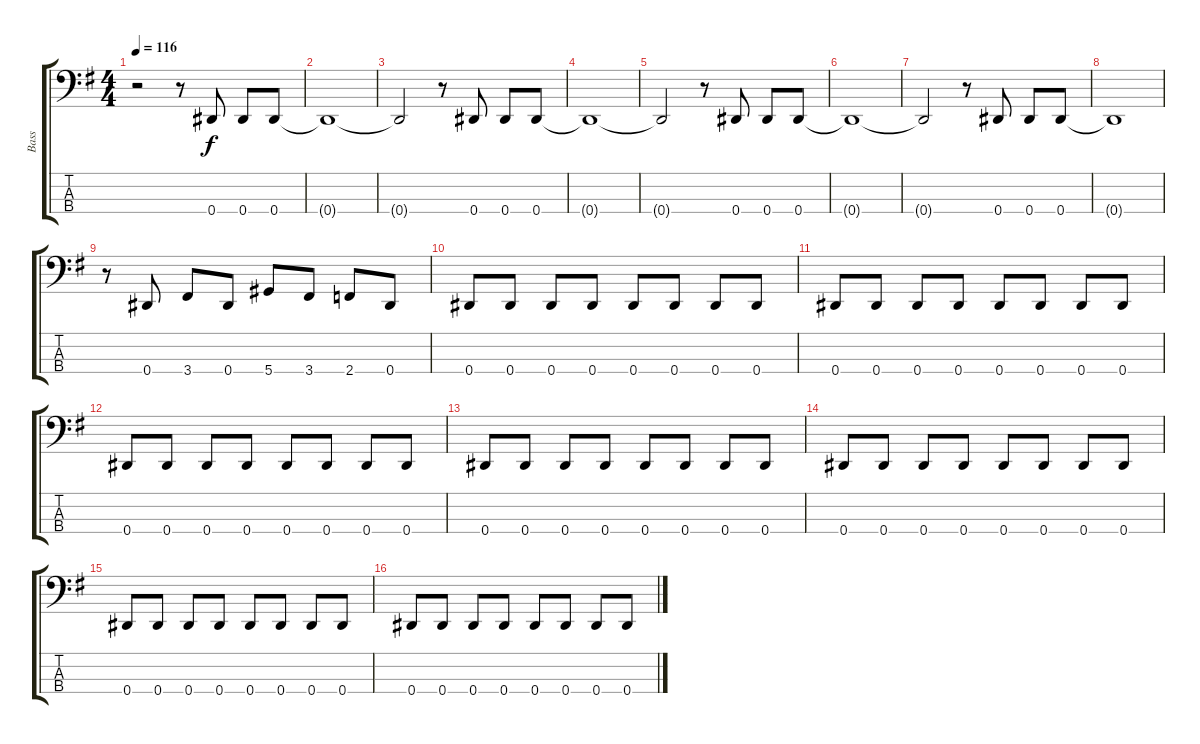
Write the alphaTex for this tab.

\track ("Bass" "Bass") {instrument electricbassfinger}
\staff {score tabs}
\tuning (Gb2 Db2 Ab1 Eb1) {hide}
\ts (4 4)
\tempo 116
\clef f4
\ks g
r.2{dy f instrument electricbassfinger} r.8 0.4.8 0.4.8 0.4.8 |
0.4{t}.1 |
0.4{t}.2 r.8 0.4.8 0.4.8 0.4.8 |
0.4{t}.1 |
0.4{t}.2 r.8 0.4.8 0.4.8 0.4.8 |
0.4{t}.1 |
0.4{t}.2 r.8 0.4.8 0.4.8 0.4.8 |
0.4{t}.1 |
r.8 0.4.8 3.4.8 0.4.8 5.4.8 3.4.8 2.4.8 0.4.8 |
0.4.8 0.4.8 0.4.8 0.4.8 0.4.8 0.4.8 0.4.8 0.4.8 |
0.4.8 0.4.8 0.4.8 0.4.8 0.4.8 0.4.8 0.4.8 0.4.8 |
0.4.8 0.4.8 0.4.8 0.4.8 0.4.8 0.4.8 0.4.8 0.4.8 |
0.4.8 0.4.8 0.4.8 0.4.8 0.4.8 0.4.8 0.4.8 0.4.8 |
0.4.8 0.4.8 0.4.8 0.4.8 0.4.8 0.4.8 0.4.8 0.4.8 |
0.4.8 0.4.8 0.4.8 0.4.8 0.4.8 0.4.8 0.4.8 0.4.8 |
0.4.8 0.4.8 0.4.8 0.4.8 0.4.8 0.4.8 0.4.8 0.4.8
